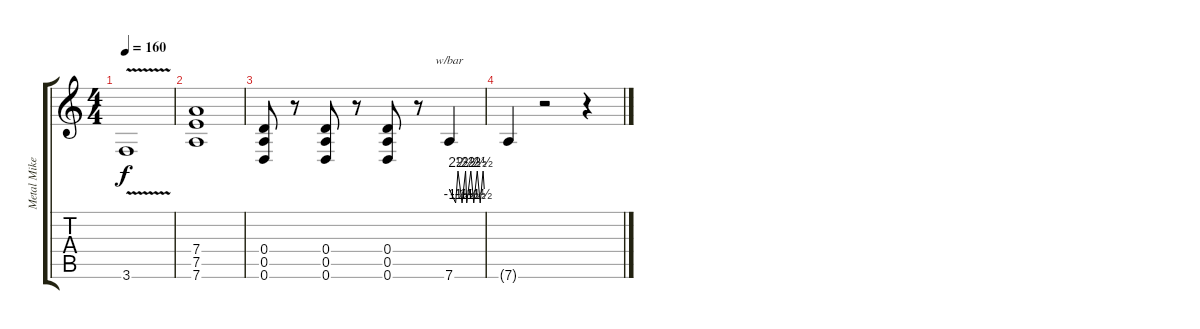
\track ("Metal Mike Chlasciak" "Metal Mike") {instrument distortionguitar}
\staff {score tabs}
\tuning (E4 B3 G3 D3 A2 D2) {hide}
\ts (4 4)
\tempo 160
\clef g2
\ks c
3.6{v}.1{dy f} |
(7.4 7.5 7.6).1 |
(0.4 0.5 0.6).8 r.8 (0.4 0.5 0.6).8 r.8 (0.4 0.5 0.6).8 r.8 7.6.4{tbe (custom default 0 0 11 -6 15 10 22 -6 28 10 30 -6 37 10 42 -6 48 10 53 -6 58 10 60 0) instrument guitarharmonics} |
7.6{t}.4 r.2 r.4
